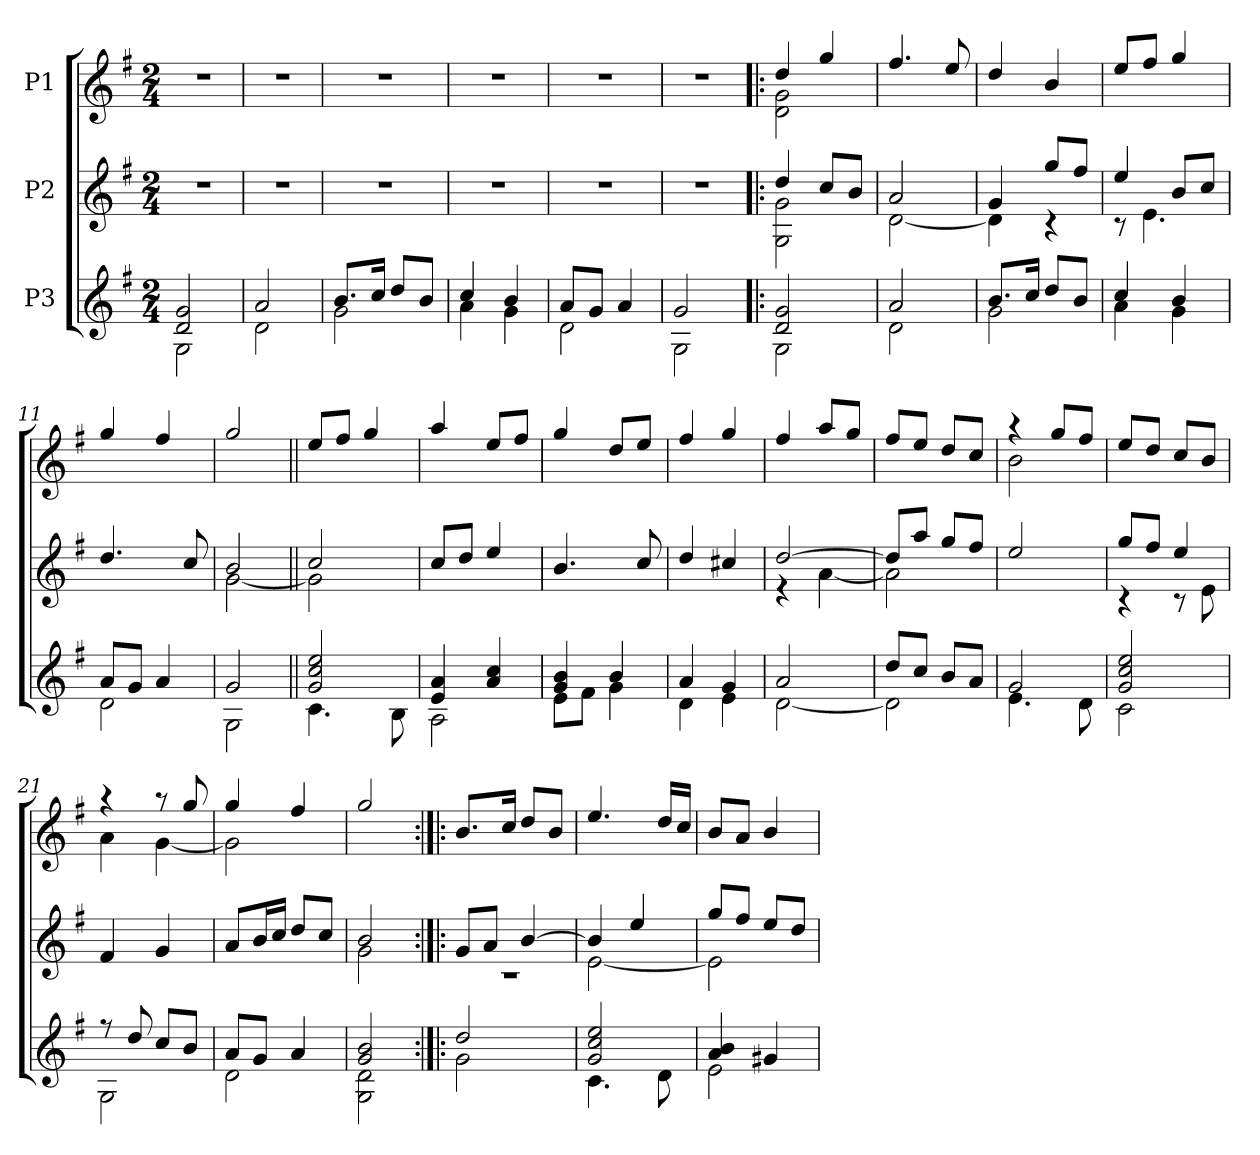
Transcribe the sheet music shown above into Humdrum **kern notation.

**kern	**kern	**kern
*part3	*part2	*part1
*staff3	*staff2	*staff1
*I"P3	*I"P2	*I"P1
!!LO:PB:g=z
*clefG2	*clefG2	*clefG2
*ITrd7c12	*ITrd7c12	*ITrd7c12
*k[f#]	*k[f#]	*k[f#]
*e:	*e:	*e:
*M2/4	*M2/4	*M2/4
*MM84	*MM84	*MM84
=1	=1	=1
*^	*	*
!	!	!LO:N:vis=1	!LO:N:vis=1
2Di/ 2Gi	2GGi\	2r	2r
=2	=2	=2	=2
!	!	!LO:N:vis=1	!LO:N:vis=1
2Ai/	2Di\	2r	2r
=3	=3	=3	=3
!	!	!LO:N:vis=1	!LO:N:vis=1
8.Bi/L	2Gi\	2r	2r
16ci/Jk	.	.	.
8di/L	.	.	.
8Bi/J	.	.	.
=4	=4	=4	=4
!	!	!LO:N:vis=1	!LO:N:vis=1
4ci/	4Ai\	2r	2r
4Bi/	4Gi\	.	.
=5	=5	=5	=5
!	!	!LO:N:vis=1	!LO:N:vis=1
8Ai/L	2Di\	2r	2r
8Gi/J	.	.	.
4Ai/	.	.	.
=6	=6	=6	=6
!	!	!LO:N:vis=1	!LO:N:vis=1
2Gi/	2GGi\	2r	2r
=7!|:	=7!|:	=7!|:	=7!|:
*	*	*^	*^
2Di/ 2Gi	2GGi\	4di/	2GGi\ 2Gi	4di/	2Di\ 2Gi
.	.	8ci/L	.	4gi/	.
.	.	8Bi/J	.	.	.
*	*	*	*	*v	*v
=8	=8	=8	=8	=8
2Ai/	2Di\	2Ai/	[2Di\	4.f#i/
.	.	.	.	8ei/
=9	=9	=9	=9	=9
8.Bi/L	2Gi\	4Gi/	4Di\]	4di/
16ci/Jk	.	.	.	.
8di/L	.	8gi/L	4r	4Bi/
8Bi/J	.	8f#i/J	.	.
=10	=10	=10	=10	=10
4ci/	4Ai\	4ei/	8r	8ei/L
.	.	.	4.Ei\	8f#i/J
4Bi/	4Gi\	8Bi/L	.	4gi/
.	.	8ci/J	.	.
*	*	*v	*v	*
!!LO:LB:g=z
=11	=11	=11	=11
8Ai/L	2Di\	4.di/	4gi/
8Gi/J	.	.	.
4Ai/	.	.	4f#i/
.	.	8ci/	.
=12	=12	=12	=12
*	*	*^	*
2Gi/	2GGi\	2Bi/	[2Gi\	2gi/
=13||	=13||	=13||	=13||	=13||
2Gi/ 2ci 2ei	4.Ci\	2ci/	2Gi\]	8ei/L
.	.	.	.	8f#i/J
.	.	.	.	4gi/
.	8BBi\	.	.	.
*	*	*v	*v	*
=14	=14	=14	=14
4Ei/ 4Ai	2AAi\	8ci/L	4ai/
.	.	8di/J	.
4Ai/ 4ci	.	4ei/	8ei/L
.	.	.	8f#i/J
=15	=15	=15	=15
4Gi/ 4Bi	8Ei\L	4.Bi/	4gi/
.	8F#i\J	.	.
4Bi/	4Gi\	.	8di/L
.	.	8ci/	8ei/J
=16	=16	=16	=16
4Ai/	4Di\	4di/	4f#i/
4Gi/	4Ei\	4c#Xi/	4gi/
=17	=17	=17	=17
*	*	*^	*
2Ai/	[2Di\	[2di/	4r	4f#i/
.	.	.	[4Ai\	8ai/L
.	.	.	.	8gi/J
=18	=18	=18	=18	=18
*	*	*	*	*^
8di/L	2Di\]	8di/L]	2Ai\]	8f#i/L	2ryy
8ci/J	.	8ai/J	.	8ei/J	.
8Bi/L	.	8gi/L	.	8di/L	.
8Ai/J	.	8f#i/J	.	8ci/J	.
=19	=19	=19	=19	=19	=19
2Gi/	4.Ei\	2ei/	2ryy	4r	2Bi\
.	.	.	.	8gi/L	.
.	8Di\	.	.	8f#i/J	.
*	*	*	*	*v	*v
=20	=20	=20	=20	=20
2Gi/ 2ci 2ei	2Ci\	8gi/L	4r	8ei/L
.	.	8f#i/J	.	8di/J
.	.	4ei/	8r	8ci/L
.	.	.	8Ei\	8Bi/J
*	*	*v	*v	*
!!LO:LB:g=z
=21	=21	=21	=21
*	*	*	*^
8r	2GGi\	4F#i/	4r	4Ai\
8di/	.	.	.	.
8ci/L	.	4Gi/	8r	[4Gi\
8Bi/J	.	.	8gi/	.
=22	=22	=22	=22	=22
*	*	*^	*	*
8Ai/L	2Di\	8Ai/L	2ryy	4gi/	2Gi\]
8Gi/J	.	16Bi/L	.	.	.
.	.	16ci/JJ	.	.	.
4Ai/	.	8di/L	.	4f#i/	.
.	.	8ci/J	.	.	.
=23	=23	=23	=23	=23	=23
2Gi/ 2Bi	2GGi\ 2Di	2Bi/	2Gi\	2gi/	2ryy
*	*	*	*	*v	*v
=24:|!|:	=24:|!|:	=24:|!|:	=24:|!|:	=24:|!|:
2di/	2Gi\	8Gi/L	2r	8.Bi/L
.	.	8Ai/J	.	.
.	.	.	.	16ci/Jk
.	.	[4Bi/	.	8di/L
.	.	.	.	8Bi/J
=25	=25	=25	=25	=25
2Gi/ 2ci 2ei	4.Ci\	4Bi/]	[2Ei\	4.ei/
.	.	4ei/	.	.
.	8Di\	.	.	16di/LL
.	.	.	.	16ci/JJ
=26	=26	=26	=26	=26
4Ai/ 4Bi	2Ei\	8gi/L	2Ei\]	8Bi/L
.	.	8f#i/J	.	8Ai/J
4G#Xi/	.	8ei/L	.	4Bi/
.	.	8di/J	.	.
*v	*v	*	*	*
*	*v	*v	*
=	=	=
*-	*-	*-
